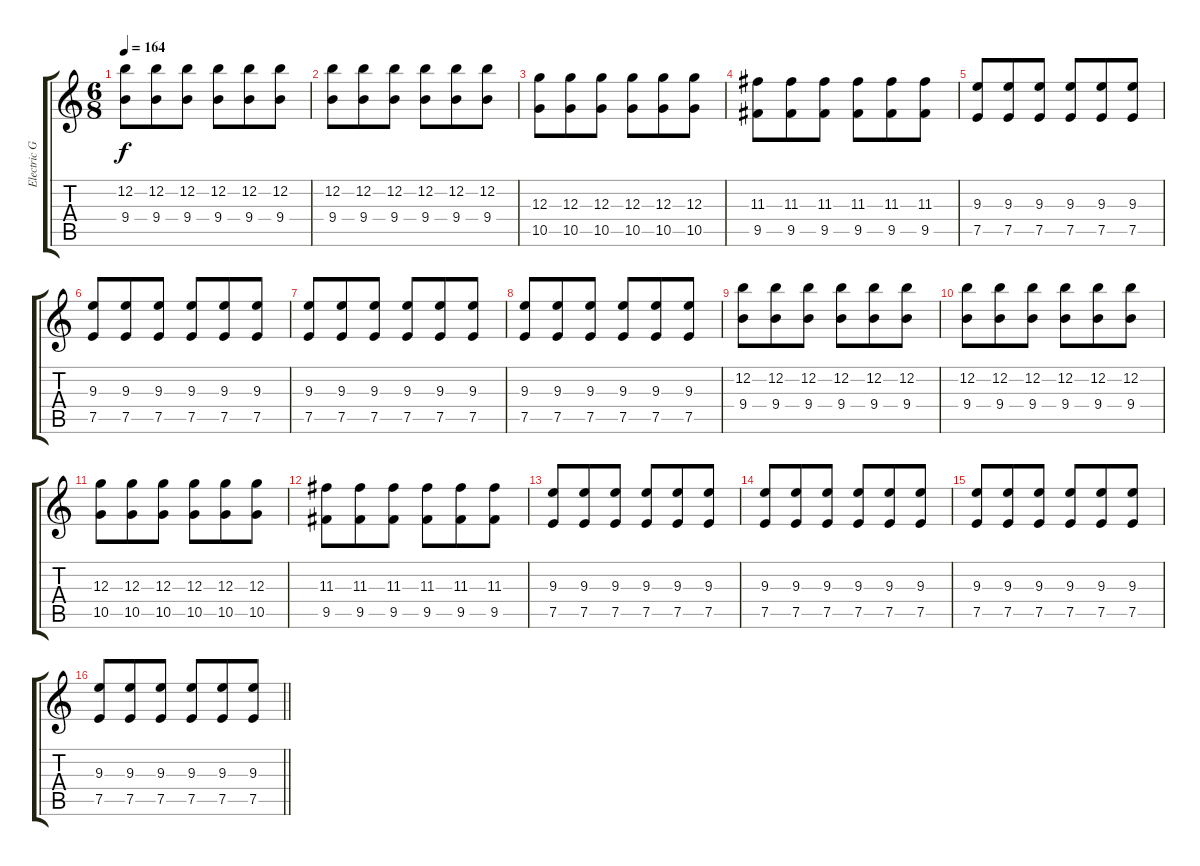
\track ("Electric Guitar" "Electric G") {instrument overdrivenguitar}
\staff {score tabs}
\tuning (E4 B3 G3 D3 A2 E2) {hide}
\ts (6 8)
\tempo 164
\clef g2
\ks c
(12.2 9.4).8{dy f} (12.2 9.4).8 (12.2 9.4).8 (12.2 9.4).8 (12.2 9.4).8 (12.2 9.4).8 |
(12.2 9.4).8 (12.2 9.4).8 (12.2 9.4).8 (12.2 9.4).8 (12.2 9.4).8 (12.2 9.4).8 |
(12.3 10.5).8 (12.3 10.5).8 (12.3 10.5).8 (12.3 10.5).8 (12.3 10.5).8 (12.3 10.5).8 |
(11.3 9.5).8 (11.3 9.5).8 (11.3 9.5).8 (11.3 9.5).8 (11.3 9.5).8 (11.3 9.5).8 |
(9.3 7.5).8 (9.3 7.5).8 (9.3 7.5).8 (9.3 7.5).8 (9.3 7.5).8 (9.3 7.5).8 |
(9.3 7.5).8 (9.3 7.5).8 (9.3 7.5).8 (9.3 7.5).8 (9.3 7.5).8 (9.3 7.5).8 |
(9.3 7.5).8 (9.3 7.5).8 (9.3 7.5).8 (9.3 7.5).8 (9.3 7.5).8 (9.3 7.5).8 |
(9.3 7.5).8 (9.3 7.5).8 (9.3 7.5).8 (9.3 7.5).8 (9.3 7.5).8 (9.3 7.5).8 |
(12.2 9.4).8 (12.2 9.4).8 (12.2 9.4).8 (12.2 9.4).8 (12.2 9.4).8 (12.2 9.4).8 |
(12.2 9.4).8 (12.2 9.4).8 (12.2 9.4).8 (12.2 9.4).8 (12.2 9.4).8 (12.2 9.4).8 |
(12.3 10.5).8 (12.3 10.5).8 (12.3 10.5).8 (12.3 10.5).8 (12.3 10.5).8 (12.3 10.5).8 |
(11.3 9.5).8 (11.3 9.5).8 (11.3 9.5).8 (11.3 9.5).8 (11.3 9.5).8 (11.3 9.5).8 |
(9.3 7.5).8 (9.3 7.5).8 (9.3 7.5).8 (9.3 7.5).8 (9.3 7.5).8 (9.3 7.5).8 |
(9.3 7.5).8 (9.3 7.5).8 (9.3 7.5).8 (9.3 7.5).8 (9.3 7.5).8 (9.3 7.5).8 |
(9.3 7.5).8 (9.3 7.5).8 (9.3 7.5).8 (9.3 7.5).8 (9.3 7.5).8 (9.3 7.5).8 |
\barLineRight lightlight
(9.3 7.5).8 (9.3 7.5).8 (9.3 7.5).8 (9.3 7.5).8 (9.3 7.5).8 (9.3 7.5).8
